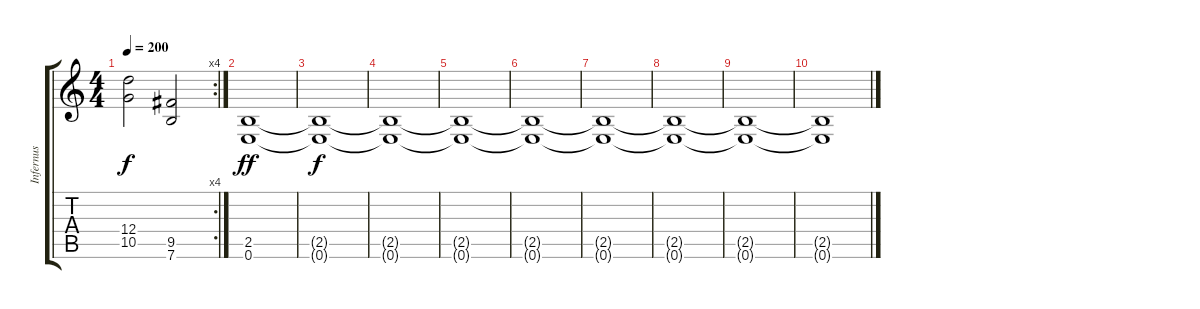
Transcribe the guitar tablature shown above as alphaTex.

\track ("Infernus" "Infernus") {instrument distortionguitar}
\staff {score tabs}
\tuning (E4 B3 G3 D3 A2 E2) {hide}
\rc 4
\ts (4 4)
\tempo 200
\clef g2
\ks c
(12.4 10.5).2{dy f} (9.5 7.6).2 |
(2.5 0.6).1{dy ff} |
(2.5{t} 0.6{t}).1{dy f} |
(2.5{t} 0.6{t}).1 |
(2.5{t} 0.6{t}).1 |
(2.5{t} 0.6{t}).1 |
(2.5{t} 0.6{t}).1 |
(2.5{t} 0.6{t}).1 |
(2.5{t} 0.6{t}).1 |
(2.5{t} 0.6{t}).1
